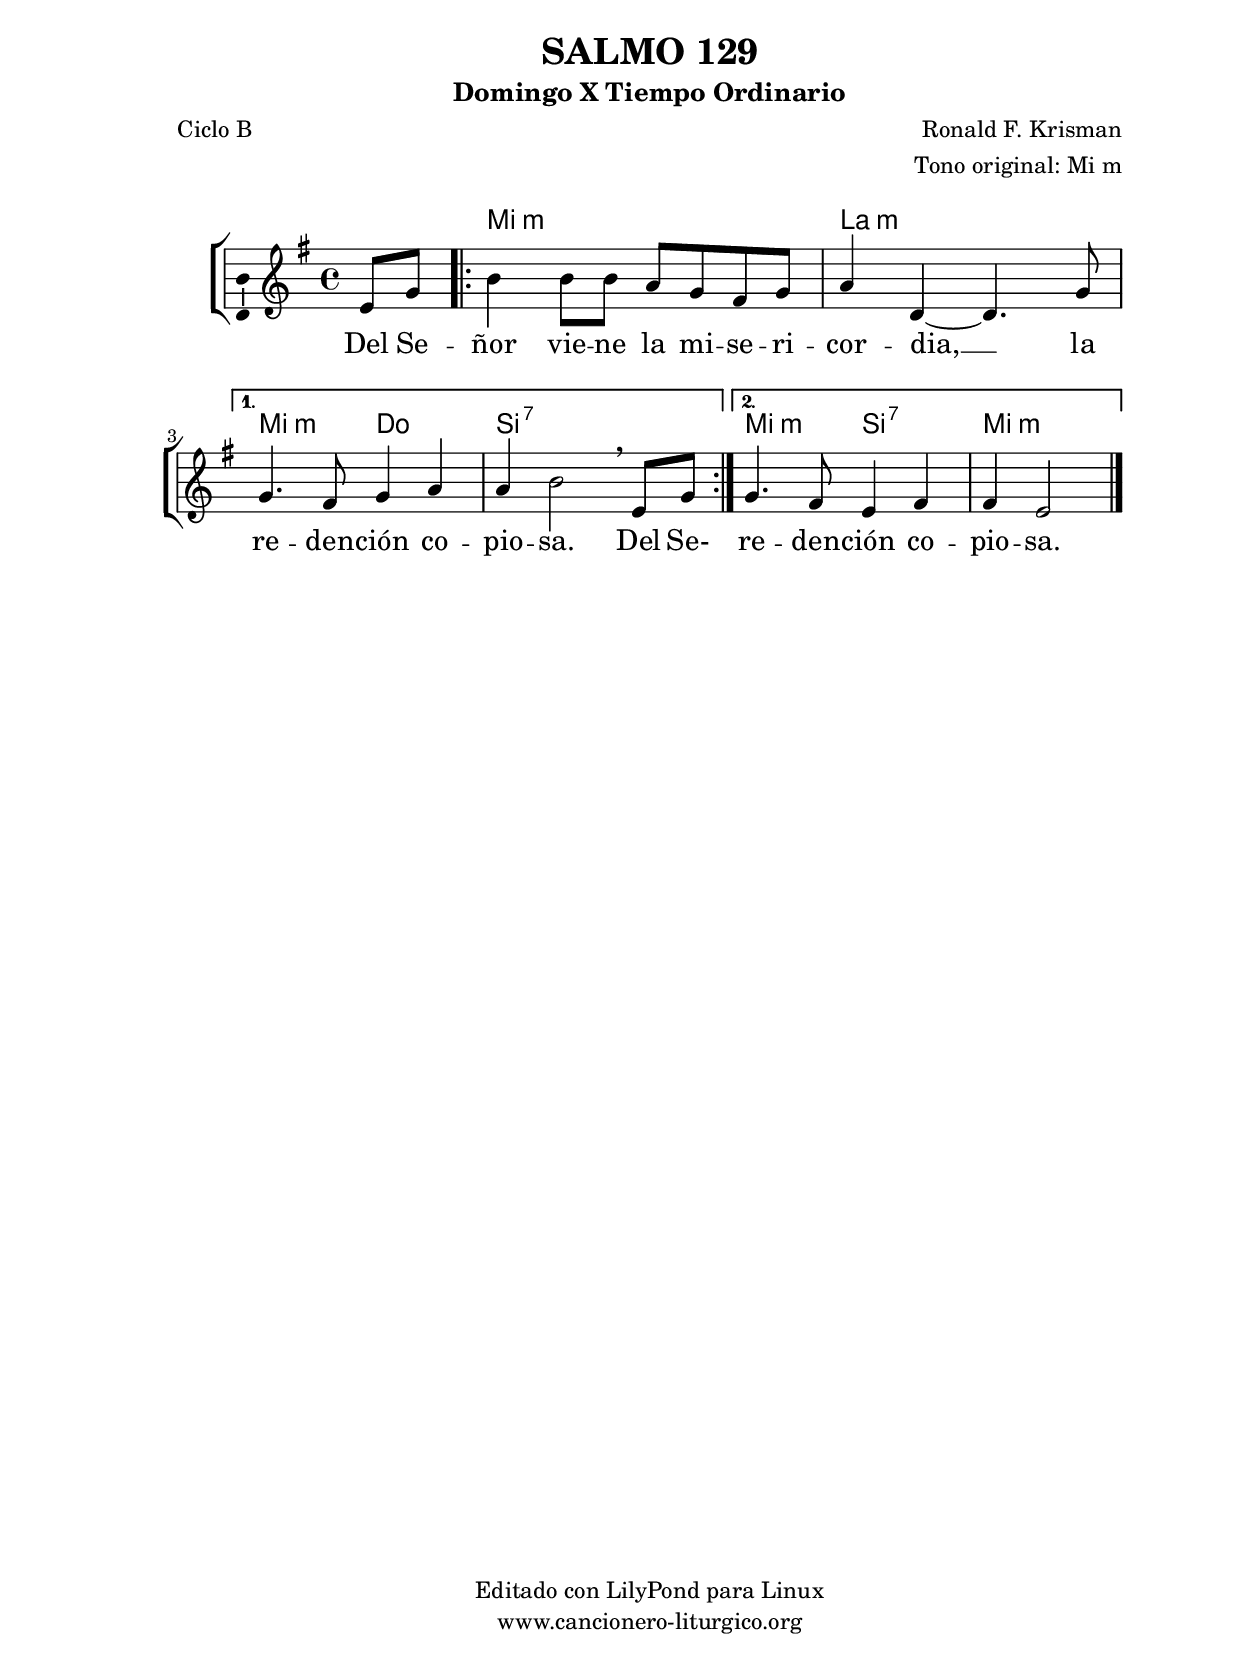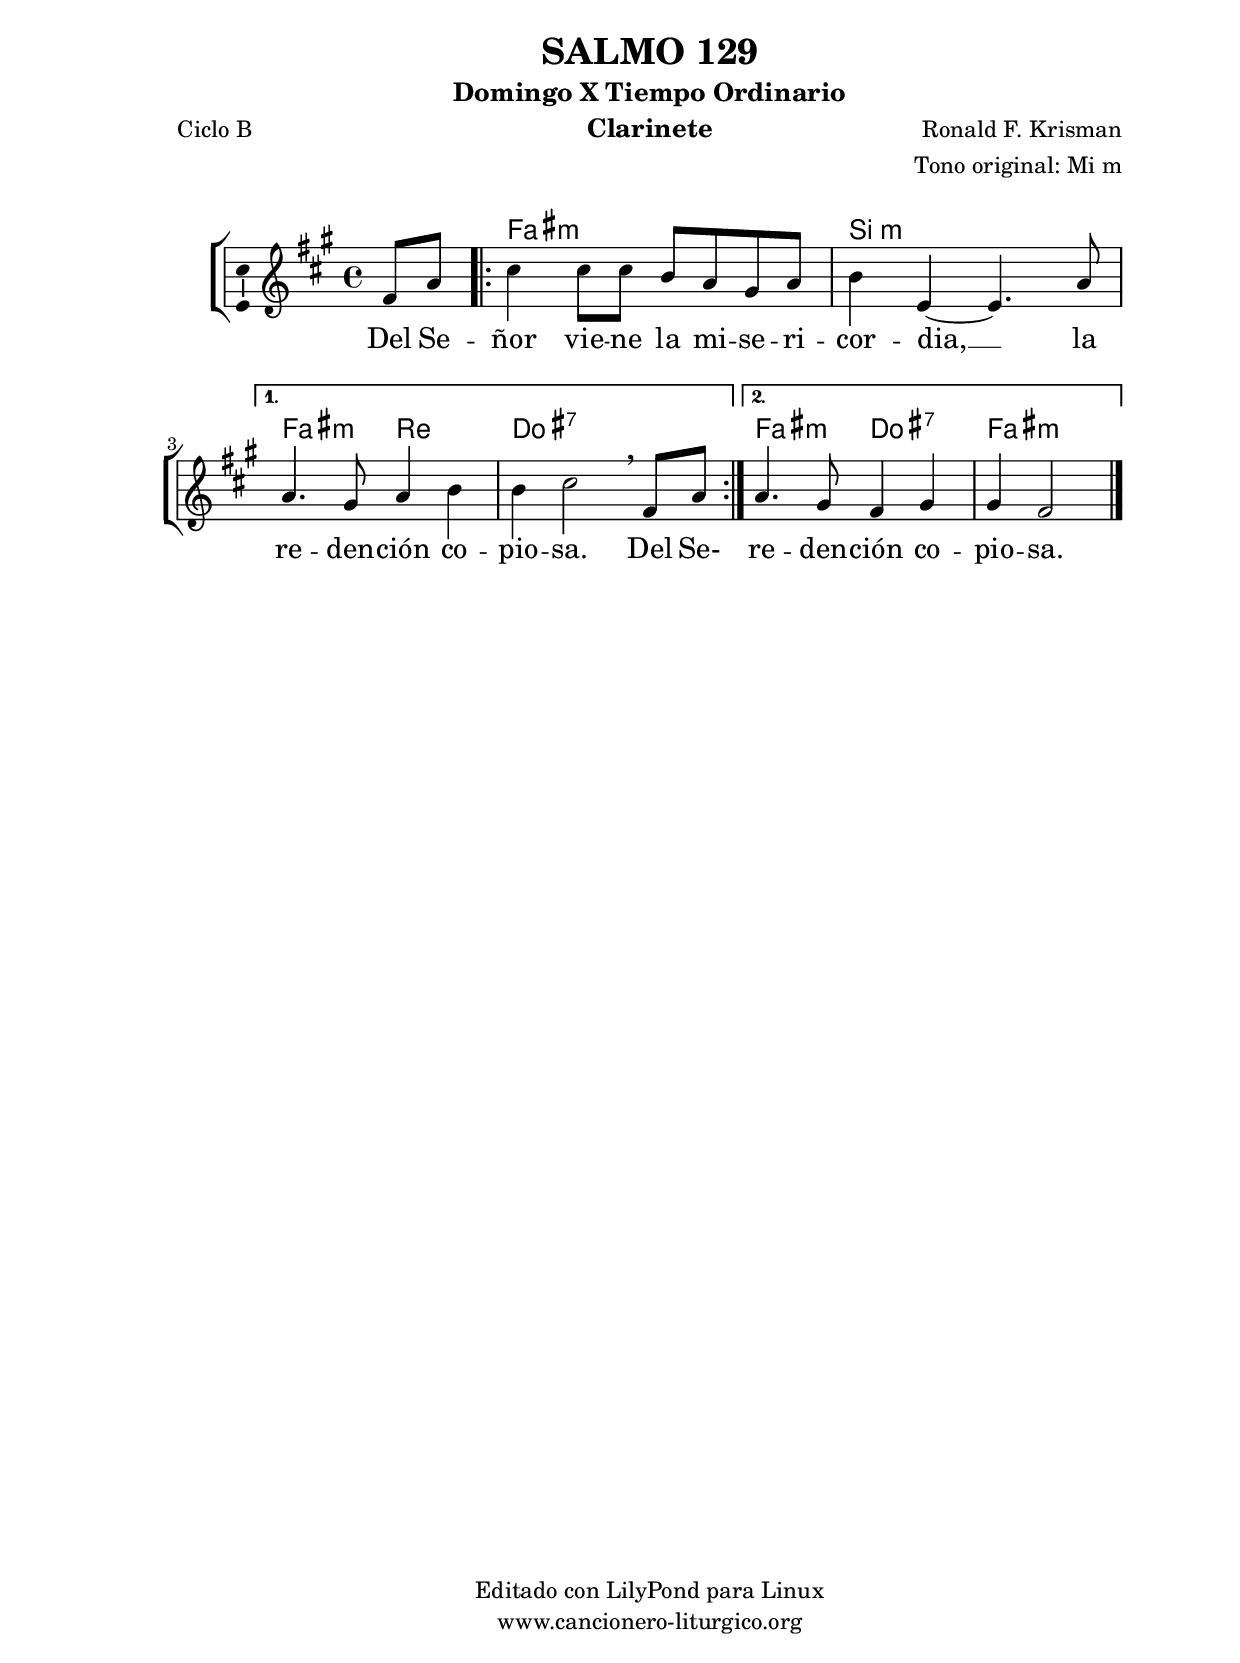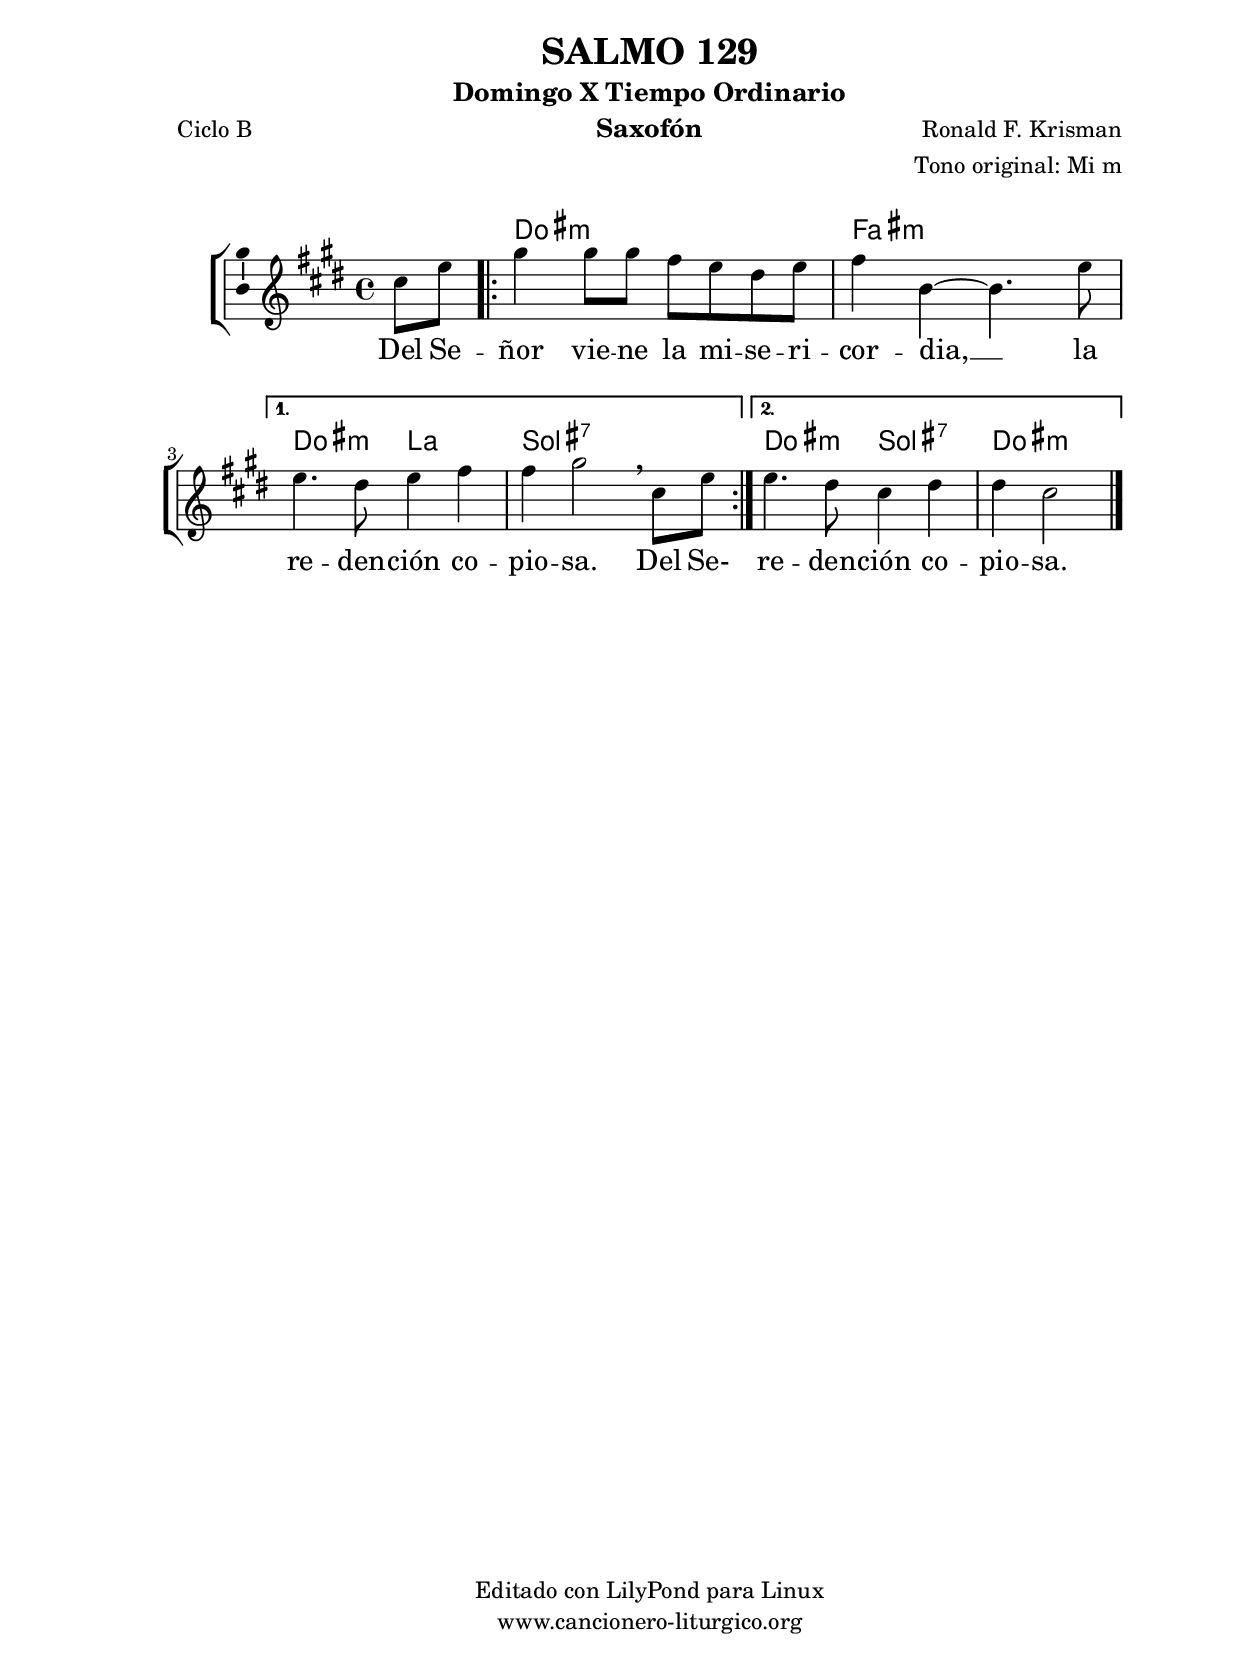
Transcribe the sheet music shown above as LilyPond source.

%
%para convertir .midi en .wav:
%timidity filename.midi -Ow -o finename.wav
%
%
%Para convertir de .wav a .mp3:
%lame -h -m j filename.wav
%
%
%para escuchar el midi:
%timidity nombrefichero.midi
%


%versión de lilypond para la que se ha escrito esta partitura:
\version "2.16.0"

	%Tamaño papel
	#(set-default-paper-size "a4")
	%Tamaño partitura
	#(set-global-staff-size 20)
	%No responde al pulsar sobre una nota
	#(ly:set-option 'point-and-click #f)

%parámetros del encabezamiento:
\header {
	title = "SALMO 129"
	subtitle = "Domingo X Tiempo Ordinario"
	composer = "Ronald F. Krisman"
	poet = "Ciclo B"
	meter = ""
	arranger = "Tono original: Mi m"
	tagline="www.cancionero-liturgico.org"
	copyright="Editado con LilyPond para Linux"
	}

%parámetros asociados al papel:
\paper  {
	oddHeaderMarkup = \markup {\fill-line { \on-the-fly #not-first-page \fromproperty #'header:title \on-the-fly #not-first-page \fromproperty #'header:composer }}
	evenHeaderMarkup = \markup {\fill-line { \fromproperty #'header:composer \fromproperty #'header:title }}
	#(set-paper-size "a4")
	print-page-number = ##f
	first-page-number = 1
	print-first-page-number = ##f
%	head-separation = 3.0 \cm
	top-margin = 2.0 \cm
	bottom-margin = 0.5\cm
%%%	bottom-margin = -1.0\cm
	left-margin = 3.0 \cm
	line-width = 16.0 \cm 
	indent = 8\mm
	interscoreline = 2.\mm
	between-system-space = 15\mm
%	para que las partituras no llenen la hoja:
	ragged-bottom = ##t
%	idem para la última hoja:
	ragged-last-bottom = ##f
%	para que las partituras llenen el ancho del papel:
	ragged-last = ##f
	after-title-space = 2.5 \cm
%page-count=1
%system-count=1

	%Flexible Vertical Spacing
%	markup-markup-spacing =
%	#'((basic-distance . 15) (minimum-distance . 15) (padding . 3))
	markup-system-spacing =
	#'((basic-distance . 15) (minimum-distance . 15) (padding . 3))
	system-system-spacing =
	#'((basic-distance . 15) (minimum-distance . 15) (padding . 3))
	score-system-spacing =
	#'((basic-distance . 15) (minimum-distance . 15) (padding . 5))
%	top-system-spacing = % header
%	#'((basic-distance . 8) (minimum-distance . 0) (padding . 3))
%	top-markup-spacing =
%	#'((basic-distance . 20) (minimum-distance . 20) (padding . 3))
	last-bottom-spacing = % footer
	#'((basic-distance . 5) (minimum-distance . 5) (padding . 3))
%	score-markup-spacing =
%	#'((basic-distance . 16) (minimum-distance . 13) (padding . 3))

	}


%parámetros que afectan a toda la partitura:
global =  {
	%clave de sol (G):
	\clef G
	%armadura:
%	\transpose d ees
	\key e \minor
	\tempo 4=70
	\set Score.tempoHideNote = ##t
	}


acordes = {
	\italianChords
	\chordmode {
%	\transpose d ees
{

s4
\repeat volta 2 {
e1:m a:m

\break

}
\alternative {
{
e2:m c b1:7
}
{
e2:m b:7 e2.:m
}
}

	}
	}
}


melodia = 
%	\transpose d ees
{
	\relative c'{

\time 4/4

\partial4
e8 g
\repeat volta 2 {
b4 b8 b a g fis g
a4 d,~d4. g8
}
\alternative {
{
g4. fis8 g4 a
a4 b2 \breathe e,8 g
}
{
g4. fis8 e4 fis
fis4 e2 %s4
}
}

	\bar "|."
	}
	}


texto = \lyricmode {
Del Se -- ñor vie -- ne la mi -- se -- ri -- cor -- dia, __
la re -- den -- ción co -- pio -- sa.
Del Se-
re -- den -- ción co -- pio -- sa.
	}


acordesStaff = \context ChordNames = acordesStaff <<
	\set chordChanges = ##t
	\acordes
	>>


vozStaff = \context Voice = vozStaff
\with {\consists "Ambitus_engraver"}
<<
%	\set Staff.instrumentName = ""
%	\set Staff.shortInstrumentName = ""
%	\set Staff.midiInstrument = #"clarinet"
%	\set Staff.midiInstrument = #"cello"
%	\set Staff.midiInstrument = #"flute"
	\set Staff.midiInstrument = #"electric guitar (jazz)"
%	\set Staff.midiInstrument = #"english horn"
%	\set Staff.midiInstrument = #"violin"
%	\set Staff.midiInstrument = #"glockenspiel"
	\set Staff.midiMinimumVolume = #0.7
	\set Staff.midiMaximumVolume = #0.9
	\global
	\melodia
	>>


textoStaff = \context Lyrics = textoStaff <<
	\lyricsto vozStaff \texto
	>>

\book {
	\score {
		\context ChoirStaff {
			\override StaffGroup.SystemStartBracket #'collapse-height = #1
			\override Score.SystemStartBar #'collapse-height = #1
			<<
			\acordesStaff
			\vozStaff
			\textoStaff
			>>
			}
		\layout {
	    		\context {
				\Lyrics
				\override LyricText #'font-size = #2
				}
	   		 \context {
				\Score
				%fontSize = #3
				\override StaffSymbol #'staff-space = #(magstep +3)
				%\override Beam #'thickness = #0.55
				%\override SpacingSpanner #'spacing-increment = #1.0
				%\override Slur #'height-limit = #1.5
				}
			}
		}
	\score {
		\unfoldRepeats
		\context ChoirStaff {
			<<
			\acordesStaff
			\vozStaff
			>>
			}
		\midi {
	  		\context {
	  			\Score
				tempoWholesPerMinute = #(ly:make-moment 70 4)
				}
			}
		}
	}

%Partitura para clarinete
#(define output-suffix "C")
\book {
	\header{
		instrument = "Clarinete"
		}
	\score {
		\context ChoirStaff {
			\override StaffGroup.SystemStartBracket #'collapse-height = #1
			\override Score.SystemStartBar #'collapse-height = #1
\transpose c d
			<<
			\acordesStaff
			\vozStaff
			\textoStaff
			>>
			}
		\layout {
	    		\context {
				\Lyrics
				\override LyricText #'font-size = #2
				}
	   		 \context {
				\Score
				%fontSize = #3
				\override StaffSymbol #'staff-space = #(magstep +3)
				%\override Beam #'thickness = #0.55
				%\override SpacingSpanner #'spacing-increment = #1.0
				%\override Slur #'height-limit = #1.5
				}
			}
		}
	}

%Partitura para saxofón
#(define output-suffix "S")
\book {
	\header{
		instrument = "Saxofón"
		}
	\score {
		\context ChoirStaff {
			\override StaffGroup.SystemStartBracket #'collapse-height = #1
			\override Score.SystemStartBar #'collapse-height = #1
\transpose c a
			<<
			\acordesStaff
			\vozStaff
			\textoStaff
			>>
			}
		\layout {
	    		\context {
				\Lyrics
				\override LyricText #'font-size = #2
				}
	   		 \context {
				\Score
				%fontSize = #3
				\override StaffSymbol #'staff-space = #(magstep +3)
				%\override Beam #'thickness = #0.55
				%\override SpacingSpanner #'spacing-increment = #1.0
				%\override Slur #'height-limit = #1.5
				}
			}
		}
	}

